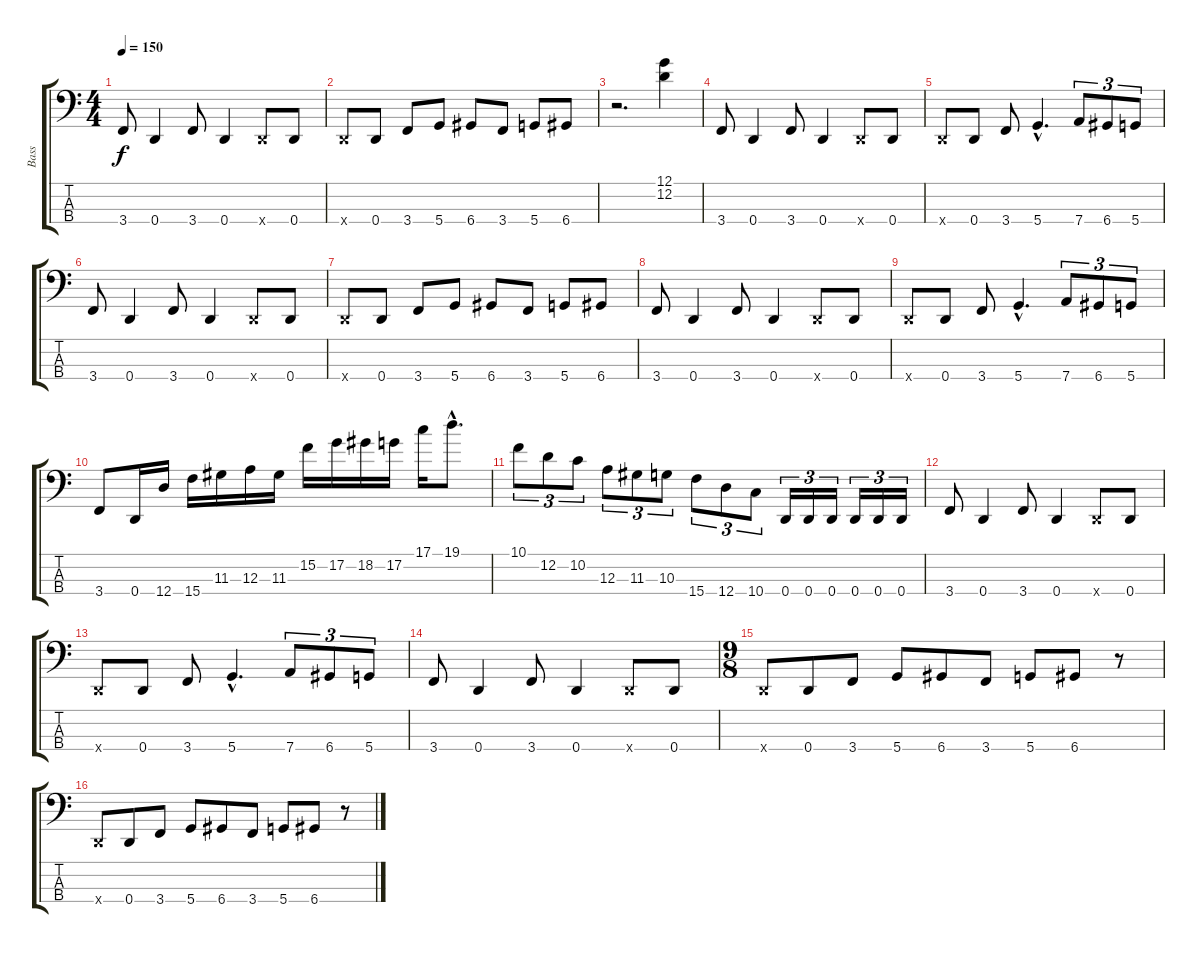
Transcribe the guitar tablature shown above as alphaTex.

\track ("Bass" "Bass") {instrument electricbasspick}
\staff {score tabs}
\tuning (G2 D2 A1 D1) {hide}
\ts (4 4)
\tempo 150
\clef f4
\ks c
3.4.8{dy f} 0.4.4 3.4.8 0.4.4 0.4{x}.8 0.4.8 |
0.4{x}.8 0.4.8 3.4.8 5.4.8 6.4.8 3.4.8 5.4.8 6.4.8 |
r.2{d} (12.1 12.2).4 |
3.4.8 0.4.4 3.4.8 0.4.4 0.4{x}.8 0.4.8 |
0.4{x}.8 0.4.8 3.4.8 5.4{hac}.4{d} 7.4.8{tu (3 2)} 6.4.8{tu (3 2)} 5.4.8{tu (3 2)} |
3.4.8 0.4.4 3.4.8 0.4.4 0.4{x}.8 0.4.8 |
0.4{x}.8 0.4.8 3.4.8 5.4.8 6.4.8 3.4.8 5.4.8 6.4.8 |
3.4.8 0.4.4 3.4.8 0.4.4 0.4{x}.8 0.4.8 |
0.4{x}.8 0.4.8 3.4.8 5.4{hac}.4{d} 7.4.8{tu (3 2)} 6.4.8{tu (3 2)} 5.4.8{tu (3 2)} |
3.4.8 0.4.16 12.4.16 15.4.16 11.3.16 12.3.16 11.3.16 15.2.16 17.2.16 18.2.16 17.2.16 17.1.16 19.1{hac}.8{d} |
10.1.8{tu (3 2)} 12.2.8{tu (3 2)} 10.2.8{tu (3 2)} 12.3.8{tu (3 2)} 11.3.8{tu (3 2)} 10.3.8{tu (3 2)} 15.4.8{tu (3 2)} 12.4.8{tu (3 2)} 10.4.8{tu (3 2)} 0.4.16{tu (3 2)} 0.4.16{tu (3 2)} 0.4.16{tu (3 2)} 0.4.16{tu (3 2)} 0.4.16{tu (3 2)} 0.4.16{tu (3 2)} |
3.4.8 0.4.4 3.4.8 0.4.4 0.4{x}.8 0.4.8 |
0.4{x}.8 0.4.8 3.4.8 5.4{hac}.4{d} 7.4.8{tu (3 2)} 6.4.8{tu (3 2)} 5.4.8{tu (3 2)} |
3.4.8 0.4.4 3.4.8 0.4.4 0.4{x}.8 0.4.8 |
\ts (9 8)
0.4{x}.8 0.4.8 3.4.8 5.4.8 6.4.8 3.4.8 5.4.8 6.4.8 r.8 |
0.4{x}.8 0.4.8 3.4.8 5.4.8 6.4.8 3.4.8 5.4.8 6.4.8 r.8
